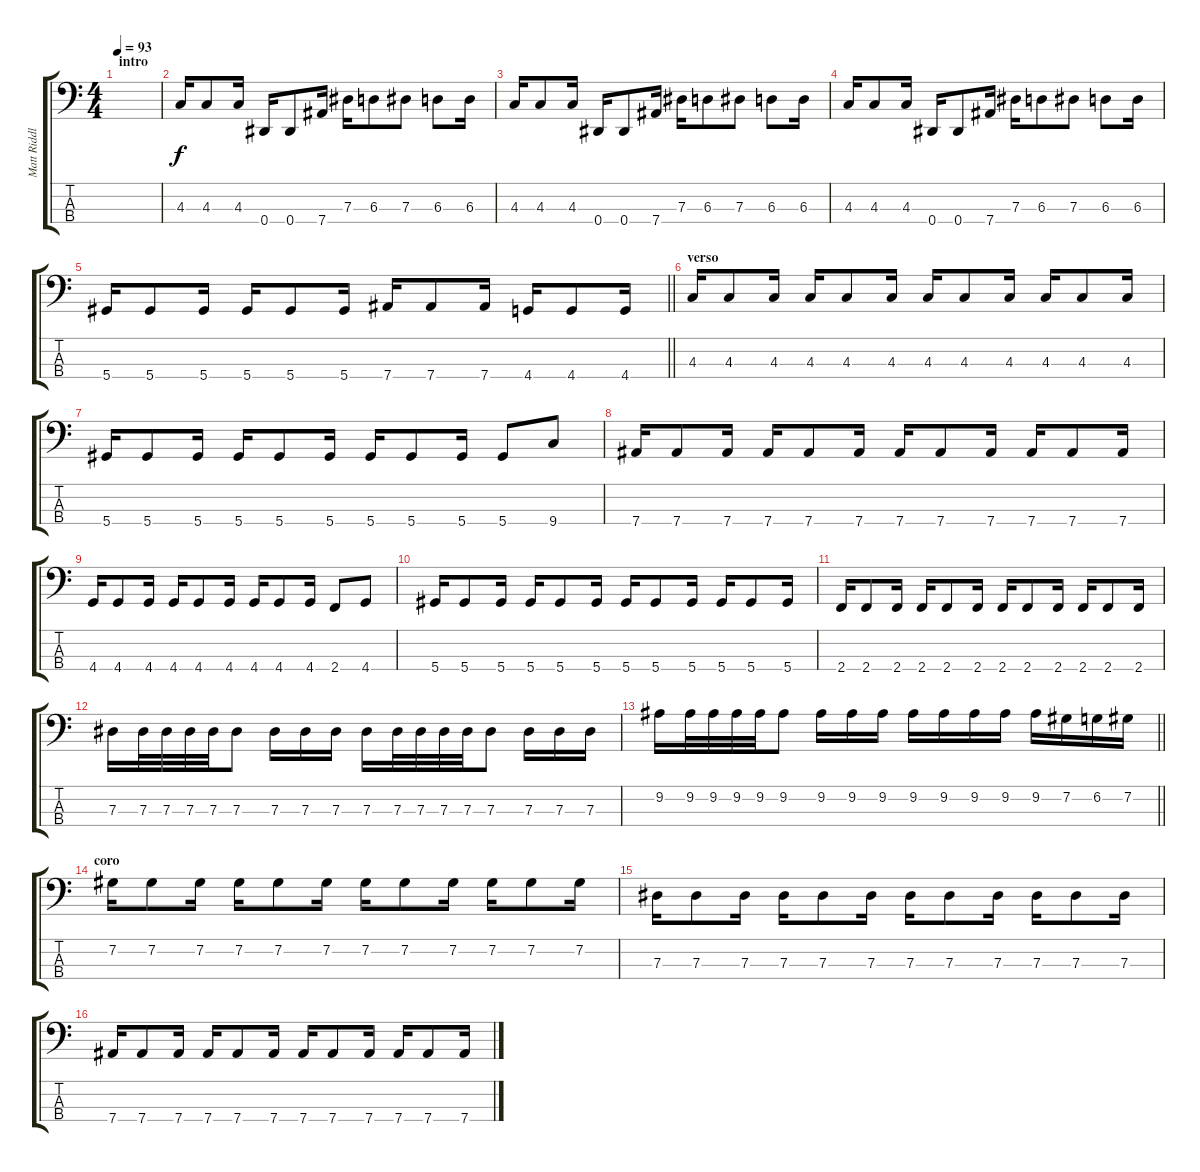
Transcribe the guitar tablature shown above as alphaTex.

\track ("Matt Riddle (Bass)" "Matt Riddl") {instrument electricbasspick}
\staff {score tabs}
\tuning (Gb2 Db2 Ab1 Eb1) {hide}
\ts (4 4)
\section ("" "intro")
\tempo 93
\clef f4
\ks c
|
4.3.16 4.3.8 4.3.16 0.4.16 0.4.8 7.4.16 7.3.16 6.3.8 7.3.8 6.3.8 6.3.16 |
4.3.16 4.3.8 4.3.16 0.4.16 0.4.8 7.4.16 7.3.16 6.3.8 7.3.8 6.3.8 6.3.16 |
4.3.16 4.3.8 4.3.16 0.4.16 0.4.8 7.4.16 7.3.16 6.3.8 7.3.8 6.3.8 6.3.16 |
\barLineRight lightlight
5.4.16 5.4.8 5.4.16 5.4.16 5.4.8 5.4.16 7.4.16 7.4.8 7.4.16 4.4.16 4.4.8 4.4.16 |
\section ("" "verso")
4.3.16 4.3.8 4.3.16 4.3.16 4.3.8 4.3.16 4.3.16 4.3.8 4.3.16 4.3.16 4.3.8 4.3.16 |
5.4.16 5.4.8 5.4.16 5.4.16 5.4.8 5.4.16 5.4.16 5.4.8 5.4.16 5.4.8 9.4.8 |
7.4.16 7.4.8 7.4.16 7.4.16 7.4.8 7.4.16 7.4.16 7.4.8 7.4.16 7.4.16 7.4.8 7.4.16 |
4.4.16 4.4.8 4.4.16 4.4.16 4.4.8 4.4.16 4.4.16 4.4.8 4.4.16 2.4.8 4.4.8 |
5.4.16 5.4.8 5.4.16 5.4.16 5.4.8 5.4.16 5.4.16 5.4.8 5.4.16 5.4.16 5.4.8 5.4.16 |
2.4.16 2.4.8 2.4.16 2.4.16 2.4.8 2.4.16 2.4.16 2.4.8 2.4.16 2.4.16 2.4.8 2.4.16 |
7.3.16 7.3.32 7.3.32 7.3.32 7.3.32 7.3.8 7.3.16 7.3.16 7.3.16 7.3.16 7.3.32 7.3.32 7.3.32 7.3.32 7.3.8 7.3.16 7.3.16 7.3.16 |
\barLineRight lightlight
9.2.16 9.2.32 9.2.32 9.2.32 9.2.32 9.2.8 9.2.16 9.2.16 9.2.16 9.2.16 9.2.16 9.2.16 9.2.16 9.2.16 7.2.16 6.2.16 7.2.16 |
\section ("" "coro")
7.2.16 7.2.8 7.2.16 7.2.16 7.2.8 7.2.16 7.2.16 7.2.8 7.2.16 7.2.16 7.2.8 7.2.16 |
7.3.16 7.3.8 7.3.16 7.3.16 7.3.8 7.3.16 7.3.16 7.3.8 7.3.16 7.3.16 7.3.8 7.3.16 |
7.4.16 7.4.8 7.4.16 7.4.16 7.4.8 7.4.16 7.4.16 7.4.8 7.4.16 7.4.16 7.4.8 7.4.16
